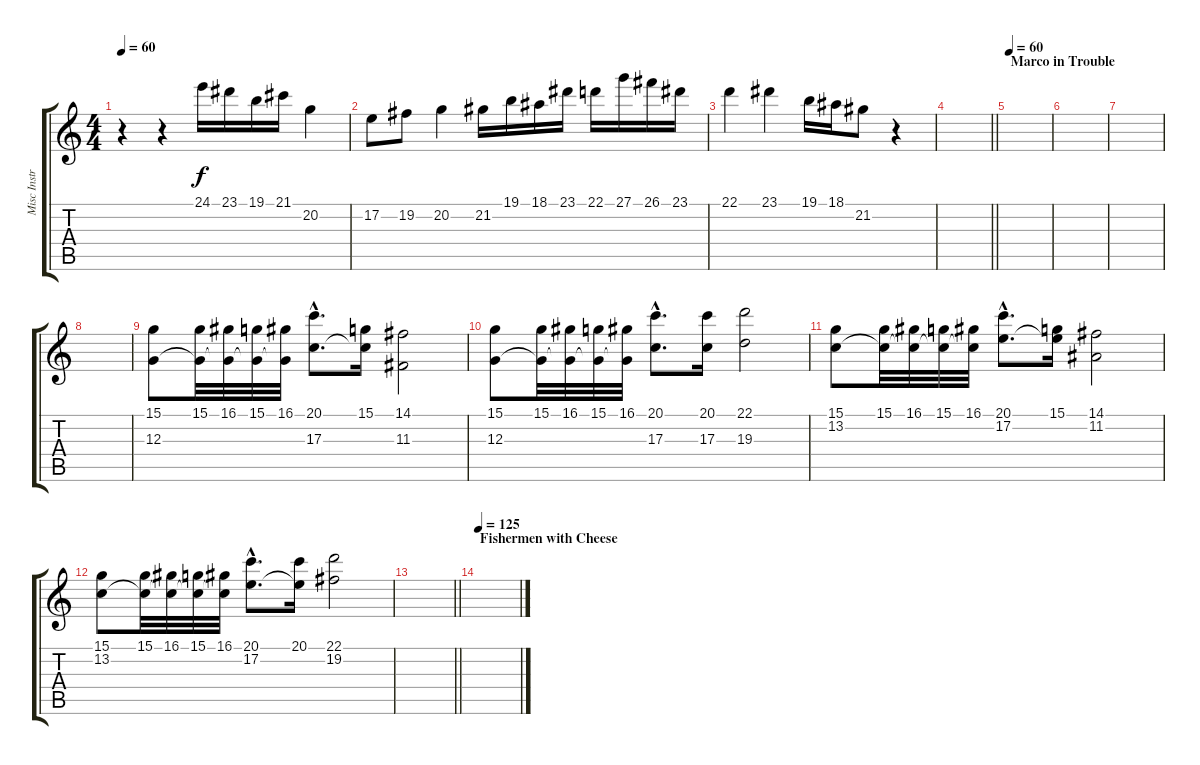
\track ("Misc Instruments" "Misc Instr") {instrument musicbox}
\staff {score tabs}
\tuning (E4 B3 G3 D3 A2 E2) {hide}
\ts (4 4)
\tempo 60
\clef g2
\ks c
r.4{dy f} r.4 24.1.16 23.1.16 19.1.16 21.1.16 20.2.4 |
17.2.8 19.2.8 20.2.4 21.2.16 19.1.16 18.1.16 23.1.16 22.1.16 27.1.16 26.1.16 23.1.16 |
22.1.4 23.1.4 19.1.16 18.1.16 21.2.8 r.4 |
\barLineRight lightlight
|
\section ("" "Marco in Trouble")
\tempo 60
|
|
|
|
(15.1 12.3).8 (15.1 12.3{t}).32 (16.1 12.3{t}).32 (15.1 12.3{t}).32 (16.1 12.3{t}).32 (20.1{hac} 17.3{hac}).8{d} (15.1 17.3{t}).16 (14.1 11.3).2 |
(15.1 12.3).8 (15.1 12.3{t}).32 (16.1 12.3{t}).32 (15.1 12.3{t}).32 (16.1 12.3{t}).32 (20.1{hac} 17.3{hac}).8{d} (20.1 17.3).16 (22.1 19.3).2 |
(15.1 13.2).8 (15.1 13.2{t}).32 (16.1 13.2{t}).32 (15.1 13.2{t}).32 (16.1 13.2{t}).32 (20.1{hac} 17.2{hac}).8{d} (15.1 17.2{t}).16 (14.1 11.2).2 |
(15.1 13.2).8 (15.1 13.2{t}).32 (16.1 13.2{t}).32 (15.1 13.2{t}).32 (16.1 13.2{t}).32 (20.1{hac} 17.2{hac}).8{d} (20.1 17.2{t}).16 (22.1 19.2).2 |
\barLineRight lightlight
|
\section ("" "Fishermen with Cheese")
\tempo 125
